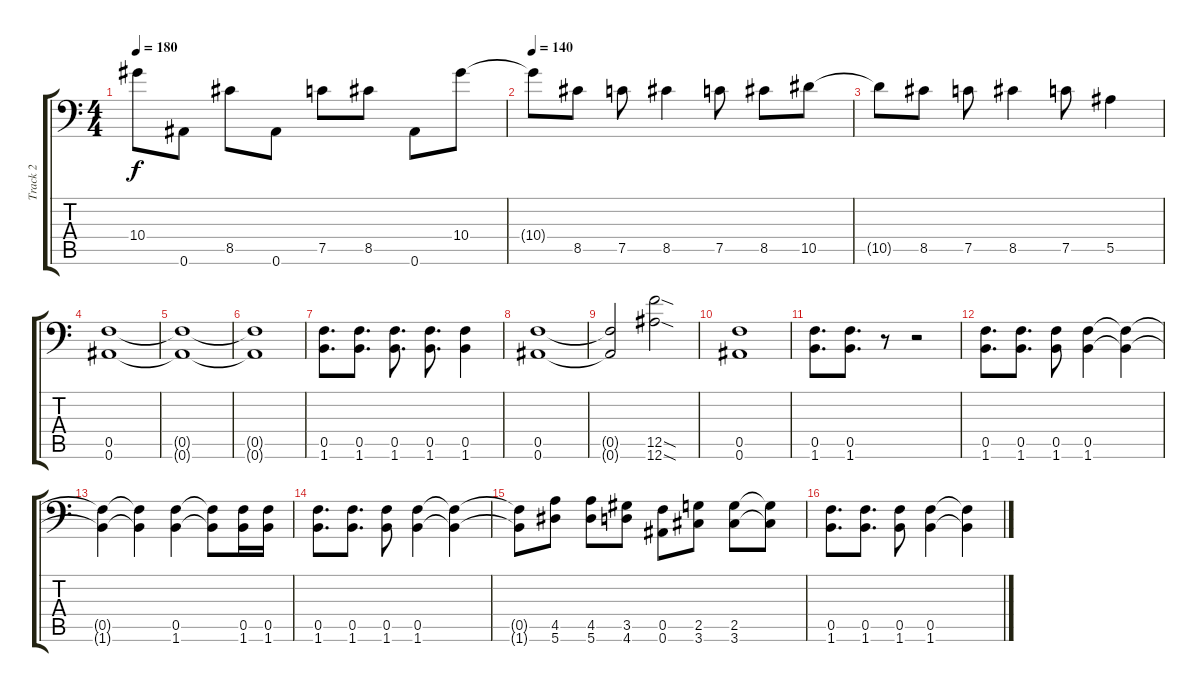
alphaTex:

\track ("Track 2" "Track 2") {instrument distortionguitar}
\staff {score tabs}
\tuning (C4 G3 Eb3 Bb2 F2 Bb1) {hide}
\ts (4 4)
\tempo 180
\clef f4
\ks c
10.4.8{dy f} 0.6.8 8.5.8 0.6.8 7.5.8 8.5.8 0.6.8 10.4.8 |
\tempo 140
10.4{t}.8 8.5.8 7.5.8 8.5.4 7.5.8 8.5.8 10.5.8 |
10.5{t}.8 8.5.8 7.5.8 8.5.4 7.5.8 5.5.4 |
(0.5 0.6).1 |
(0.5{t} 0.6{t}).1 |
(0.5{t} 0.6{t}).1 |
(0.5 1.6).8{d} (0.5 1.6).8{d} (0.5 1.6).8{d} (0.5 1.6).8{d} (0.5 1.6).4 |
(0.5 0.6).1 |
(0.5{t} 0.6{t}).2 (12.5{sod} 12.6{sod}).2 |
(0.5 0.6).1 |
(0.5 1.6).8{d} (0.5 1.6).8{d} r.8 r.2 |
(0.5 1.6).8{d} (0.5 1.6).8{d} (0.5 1.6).8 (0.5 1.6).4 (0.5{t} 1.6{t}).4 |
(0.5{t} 1.6{t}).4 (0.5{t} 1.6{t}).4 (0.5 1.6).4 (0.5{t} 1.6{t}).8 (0.5 1.6).16 (0.5 1.6).16 |
(0.5 1.6).8{d} (0.5 1.6).8{d} (0.5 1.6).8 (0.5 1.6).4 (0.5{t} 1.6{t}).4 |
(0.5{t} 1.6{t}).8 (4.5 5.6).8 (4.5 5.6).8 (3.5 4.6).8 (0.5 0.6).8 (2.5 3.6).8 (2.5 3.6).8 (2.5{t} 3.6{t}).8 |
(0.5 1.6).8{d} (0.5 1.6).8{d} (0.5 1.6).8 (0.5 1.6).4 (0.5{t} 1.6{t}).4
